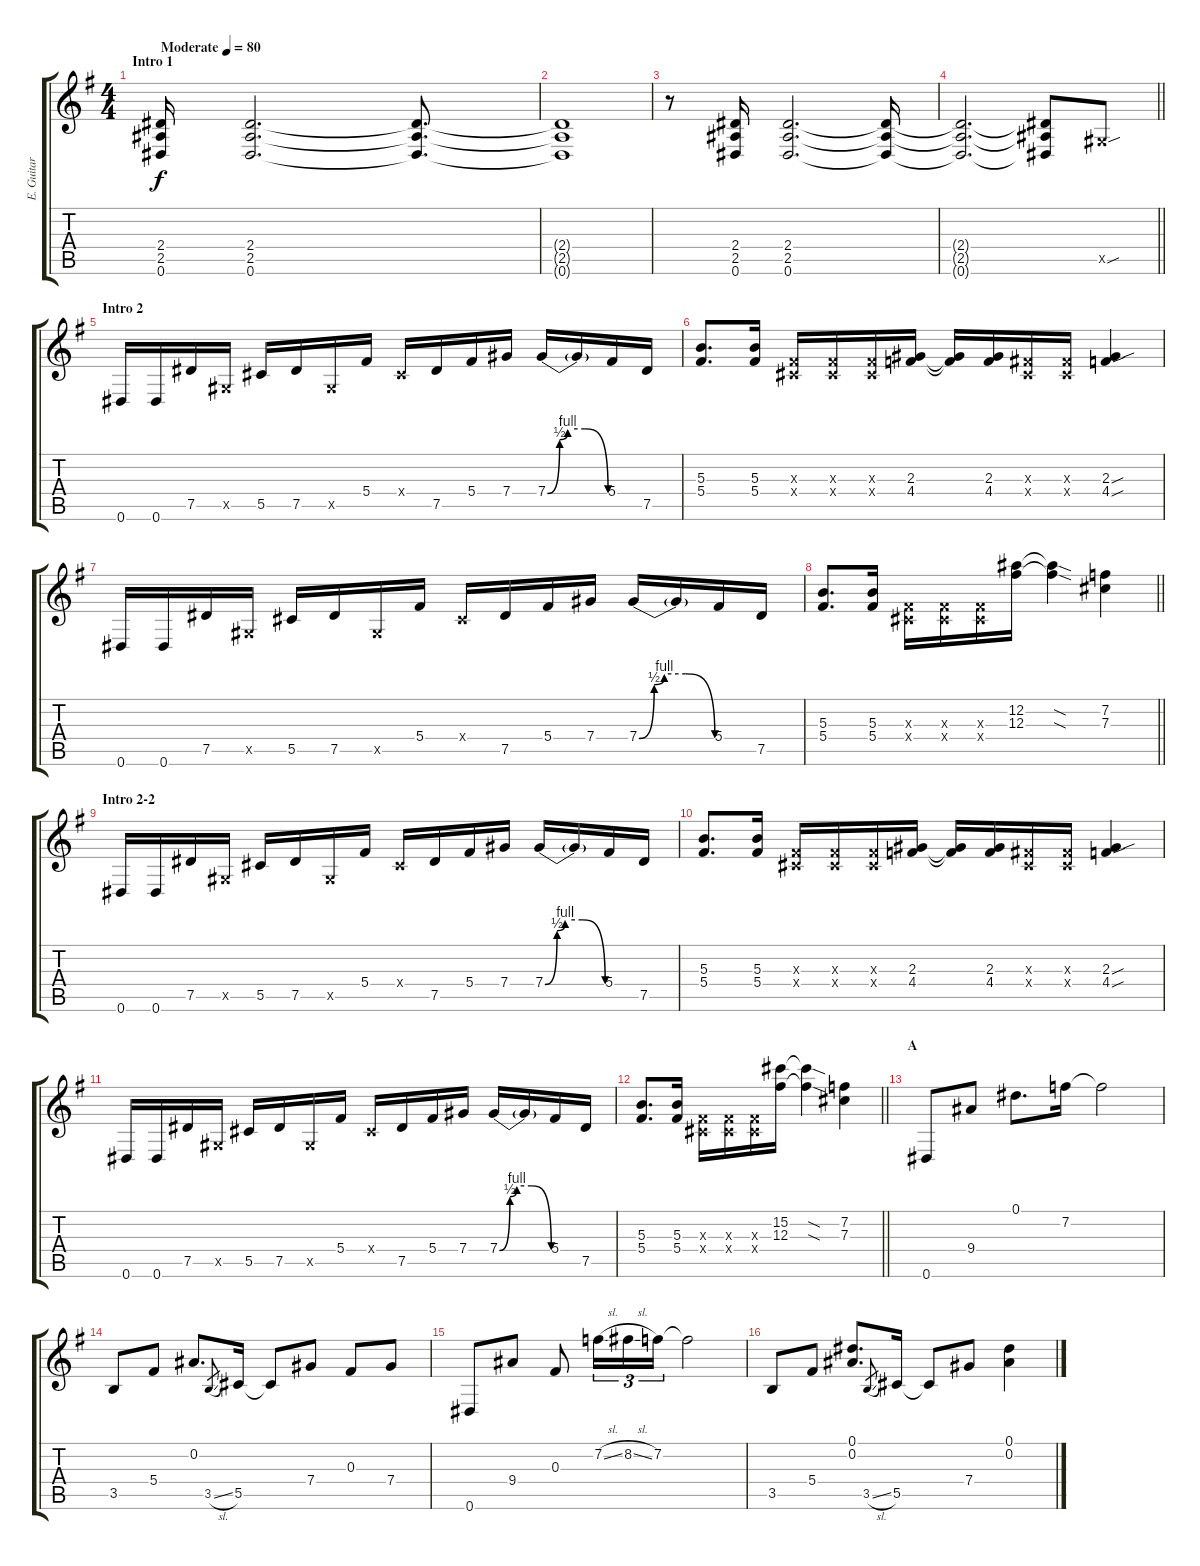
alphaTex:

\track ("E. Guitar I" "E. Guitar ") {instrument distortionguitar}
\staff {score tabs}
\tuning (Eb4 Bb3 Gb3 Db3 Ab2 Eb2) {hide}
\ts (4 4)
\section ("" "Intro 1")
\tempo (80 "Moderate")
\clef g2
\ks g
(2.4 2.5 0.6).16{dy f instrument distortionguitar} (2.4 2.5 0.6).2{d} (2.4{t} 2.5{t} 0.6{t}).8{d} |
(2.4{t} 2.5{t} 0.6{t}).1 |
r.8 (2.4 2.5 0.6).16 (2.4 2.5 0.6).2{d} (2.4{t} 2.5{t} 0.6{t}).16 |
\barLineRight lightlight
(2.4{t} 2.5{t} 0.6{t}).2{d} (2.4{t} 2.5{t} 0.6{t}).8 0.5{sou x}.8 |
\section ("" "Intro 2")
0.6.16 0.6.16 7.5.16 0.5{x}.16 5.5.16 7.5.16 0.5{x}.16 5.4.16 0.4{x}.16 7.5.16 5.4.16 7.4.16 7.4{be (custom 0 0 12 2 20 4 37 4 60 0)}.16 7.4{t}.16 5.4.16 7.5.16 |
(5.3 5.4).8{d} (5.3 5.4).16 (0.3{x} 0.4{x}).16 (0.3{x} 0.4{x}).16 (0.3{x} 0.4{x}).16 (2.3 4.4).16 (2.3{t} 4.4{t}).16 (2.3 4.4).16 (0.3{x} 0.4{x}).16 (0.3{x} 0.4{x}).16 (2.3{sou} 4.4{sou}).4 |
0.6.16 0.6.16 7.5.16 0.5{x}.16 5.5.16 7.5.16 0.5{x}.16 5.4.16 0.4{x}.16 7.5.16 5.4.16 7.4.16 7.4{be (custom 0 0 12 2 20 4 37 4 60 0)}.16 7.4{t}.16 5.4.16 7.5.16 |
\barLineRight lightlight
(5.3 5.4).8{d} (5.3 5.4).16 (0.3{x} 0.4{x}).16 (0.3{x} 0.4{x}).16 (0.3{x} 0.4{x}).16 (12.2 12.3).16 (12.2{sod t} 12.3{sod t}).4 (7.2 7.3).4 |
\section ("" "Intro 2-2")
0.6.16 0.6.16 7.5.16 0.5{x}.16 5.5.16 7.5.16 0.5{x}.16 5.4.16 0.4{x}.16 7.5.16 5.4.16 7.4.16 7.4{be (custom 0 0 12 2 20 4 37 4 60 0)}.16 7.4{t}.16 5.4.16 7.5.16 |
(5.3 5.4).8{d} (5.3 5.4).16 (0.3{x} 0.4{x}).16 (0.3{x} 0.4{x}).16 (0.3{x} 0.4{x}).16 (2.3 4.4).16 (2.3{t} 4.4{t}).16 (2.3 4.4).16 (0.3{x} 0.4{x}).16 (0.3{x} 0.4{x}).16 (2.3{sou} 4.4{sou}).4 |
0.6.16 0.6.16 7.5.16 0.5{x}.16 5.5.16 7.5.16 0.5{x}.16 5.4.16 0.4{x}.16 7.5.16 5.4.16 7.4.16 7.4{be (custom 0 0 12 2 20 4 37 4 60 0)}.16 7.4{t}.16 5.4.16 7.5.16 |
\barLineRight lightlight
(5.3 5.4).8{d} (5.3 5.4).16 (0.3{x} 0.4{x}).16 (0.3{x} 0.4{x}).16 (0.3{x} 0.4{x}).16 (15.2 12.3).16 (15.2{sod t} 12.3{sod t}).4 (7.2 7.3).4 |
\section ("" "A")
0.6.8 9.4.8 0.1.8{d} 7.2.16 7.2{t}.2 |
3.5.8 5.4.8 0.2.8{d} 3.5{sl}.8{gr} 5.5.16 5.5{t}.8 7.4.8 0.3.8 7.4.8 |
0.6.8 9.4.8 0.3.8 7.2{sl}.16{tu (3 2)} 8.2{sl}.16{tu (3 2)} 7.2.16{tu (3 2)} 7.2{t}.2 |
3.5.8 5.4.8 (0.1 0.2).8{d} 3.5{sl}.8{gr} 5.5.16 5.5{t}.8 7.4.8 (0.1 0.2).4
